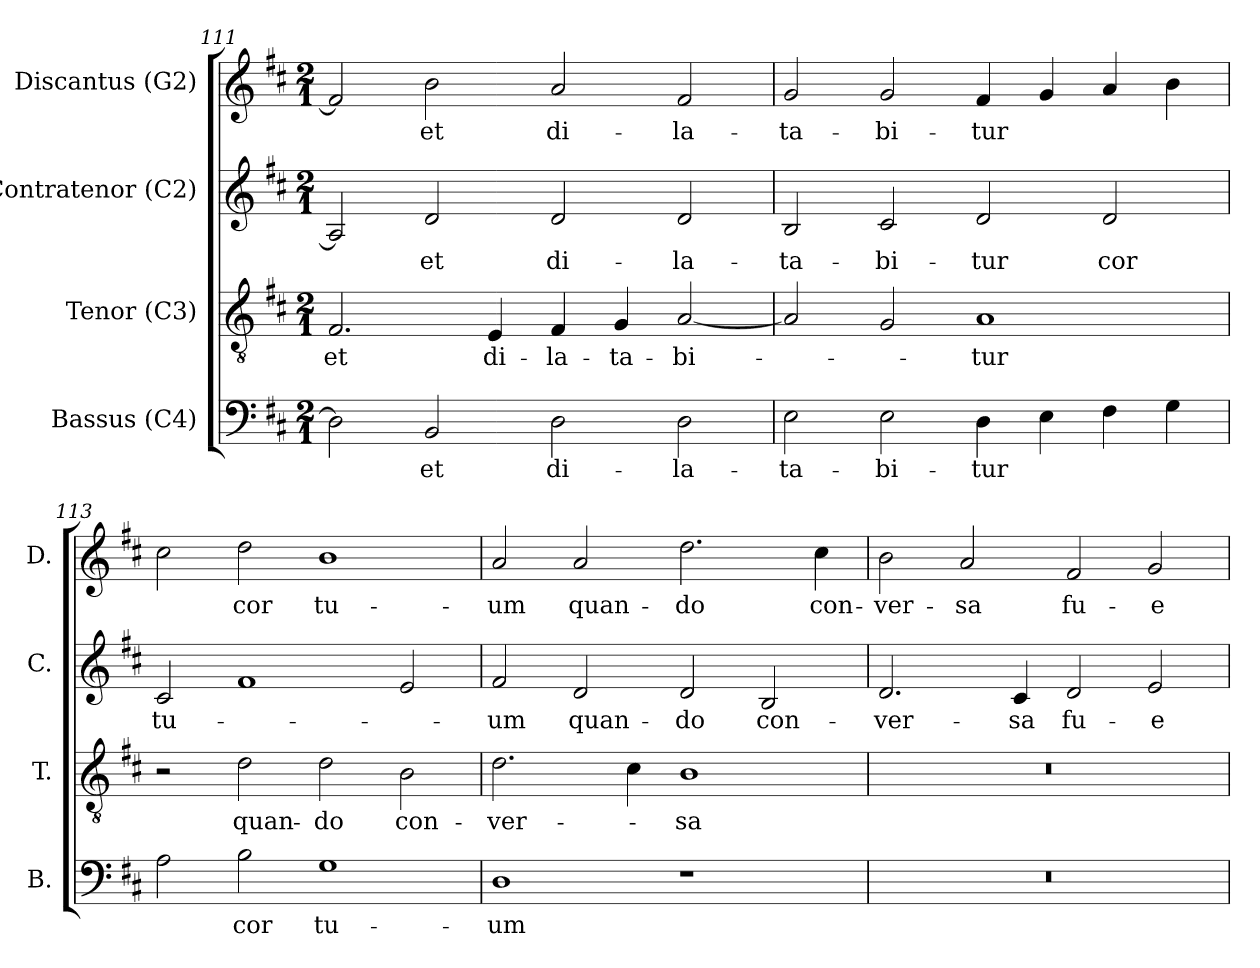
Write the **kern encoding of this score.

**kern	**text	**kern	**text	**kern	**text	**kern	**text
*part4	*part4	*part3	*part3	*part2	*part2	*part1	*part1
*staff4	*staff4	*staff3	*staff3	*staff2	*staff2	*staff1	*staff1
*I"Bassus (C4)	*	*I"Tenor (C3)	*	*I"Contratenor (C2)	*	*I"Discantus (G2)	*
*I'B.	*	*I'T.	*	*I'C.	*	*I'D.	*
*clefF4	*	*clefGv2	*	*clefG2	*	*clefG2	*
*	*	*ITrd7c12	*	*ITrd7c12	*	*	*
*k[f#c#]	*	*k[f#c#]	*	*k[f#c#]	*	*k[f#c#]	*
*D:	*	*D:	*	*D:	*	*D:	*
*M2/1	*	*M2/1	*	*M2/1	*	*M2/1	*
=111	=111	=111	=111	=111	=111	=111	=111
!	!	!	!LO:LY:b:color=#000000	!	!	!	!
2Di\]	.	2.FF#i/	et	2AAi/]	.	2f#i/]	.
!	!LO:LY:b:color=#000000	!	!	!	!	!	!
!	!	!	!	!	!LO:LY:b:color=#000000	!	!
!	!	!	!	!	!	!	!LO:LY:b:color=#000000
2BBi/	et	.	.	2Di/	et	2bi\	et
!	!	!	!LO:LY:b:color=#000000	!	!	!	!
.	.	4EEi/	di-	.	.	.	.
!	!LO:LY:b:color=#000000	!	!	!	!	!	!
!	!	!	!LO:LY:b:color=#000000	!	!	!	!
!	!	!	!	!	!LO:LY:b:color=#000000	!	!
!	!	!	!	!	!	!	!LO:LY:b:color=#000000
2Di\	di-	4FF#i/	-la-	2Di/	di-	2ai/	di-
!	!	!	!LO:LY:b:color=#000000	!	!	!	!
.	.	4GGi/	-ta-	.	.	.	.
!	!LO:LY:b:color=#000000	!	!	!	!	!	!
!	!	!	!LO:LY:b:color=#000000	!	!	!	!
!	!	!	!	!	!LO:LY:b:color=#000000	!	!
!	!	!	!	!	!	!	!LO:LY:b:color=#000000
2Di\	-la-	[2AAi/	-bi-	2Di/	-la-	2f#i/	-la-
!!LO:LB:g=z
=112	=112	=112	=112	=112	=112	=112	=112
!	!LO:LY:b:color=#000000	!	!	!	!	!	!
!	!	!	!	!	!LO:LY:b:color=#000000	!	!
!	!	!	!	!	!	!	!LO:LY:b:color=#000000
2Ei\	-ta-	2AAi/]	.	2BBi/	-ta-	2gi/	-ta-
!	!LO:LY:b:color=#000000	!	!	!	!	!	!
!	!	!	!	!	!LO:LY:b:color=#000000	!	!
!	!	!	!	!	!	!	!LO:LY:b:color=#000000
2Ei\	-bi-	2GGi/	.	2C#i/	-bi-	2gi/	-bi-
!	!LO:LY:b:color=#000000	!	!	!	!	!	!
!	!	!	!LO:LY:b:color=#000000	!	!	!	!
!	!	!	!	!	!LO:LY:b:color=#000000	!	!
!	!	!	!	!	!	!	!LO:LY:b:color=#000000
4Di\	-tur	1AAi	-tur	2Di/	-tur	4f#i/	-tur
4Ei\	.	.	.	.	.	4gi/	.
!	!	!	!	!	!LO:LY:b:color=#000000	!	!
4F#i\	.	.	.	2Di/	cor	4ai/	.
4Gi\	.	.	.	.	.	4bi\	.
=113	=113	=113	=113	=113	=113	=113	=113
!	!	!	!	!	!LO:LY:b:color=#000000	!	!
2Ai\	.	2r	.	2C#i/	tu-	2cc#i\	.
!	!LO:LY:b:color=#000000	!	!	!	!	!	!
!	!	!	!LO:LY:b:color=#000000	!	!	!	!
!	!	!	!	!	!	!	!LO:LY:b:color=#000000
2Bi\	cor	2Di\	quan-	1F#i	.	2ddi\	cor
!	!LO:LY:b:color=#000000	!	!	!	!	!	!
!	!	!	!LO:LY:b:color=#000000	!	!	!	!
!	!	!	!	!	!	!	!LO:LY:b:color=#000000
1Gi	tu-	2Di\	-do	.	.	1bi	tu-
!	!	!	!LO:LY:b:color=#000000	!	!	!	!
.	.	2BBi\	con-	2Ei/	.	.	.
=114	=114	=114	=114	=114	=114	=114	=114
!	!LO:LY:b:color=#000000	!	!	!	!	!	!
!	!	!	!LO:LY:b:color=#000000	!	!	!	!
!	!	!	!	!	!LO:LY:b:color=#000000	!	!
!	!	!	!	!	!	!	!LO:LY:b:color=#000000
1Di	-um	2.Di\	-ver-	2F#i/	-um	2ai/	-um
!	!	!	!	!	!LO:LY:b:color=#000000	!	!
!	!	!	!	!	!	!	!LO:LY:b:color=#000000
.	.	.	.	2Di/	quan-	2ai/	quan-
.	.	4C#i\	.	.	.	.	.
!	!	!	!LO:LY:b:color=#000000	!	!	!	!
!	!	!	!	!	!LO:LY:b:color=#000000	!	!
!	!	!	!	!	!	!	!LO:LY:b:color=#000000
1r	.	1BBi	-sa	2Di/	-do	2.ddi\	-do
!	!	!	!	!	!LO:LY:b:color=#000000	!	!
.	.	.	.	2BBi/	con-	.	.
!	!	!	!	!	!	!	!LO:LY:b:color=#000000
.	.	.	.	.	.	4cc#i\	con-
=115	=115	=115	=115	=115	=115	=115	=115
!LO:N:vis=1	!	!LO:N:vis=1	!	!	!	!	!
!	!	!	!	!	!LO:LY:b:color=#000000	!	!
!	!	!	!	!	!	!	!LO:LY:b:color=#000000
0r	.	0r	.	2.Di/	-ver-	2bi\	-ver-
!	!	!	!	!	!	!	!LO:LY:b:color=#000000
.	.	.	.	.	.	2ai/	-sa
!	!	!	!	!	!LO:LY:b:color=#000000	!	!
.	.	.	.	4C#i/	-sa	.	.
!	!	!	!	!	!LO:LY:b:color=#000000	!	!
!	!	!	!	!	!	!	!LO:LY:b:color=#000000
.	.	.	.	2Di/	fu-	2f#i/	fu-
!	!	!	!	!	!LO:LY:b:color=#000000	!	!
!	!	!	!	!	!	!	!LO:LY:b:color=#000000
.	.	.	.	2Ei/	-e-	2gi/	-e-
=	=	=	=	=	=	=	=
*-	*-	*-	*-	*-	*-	*-	*-
